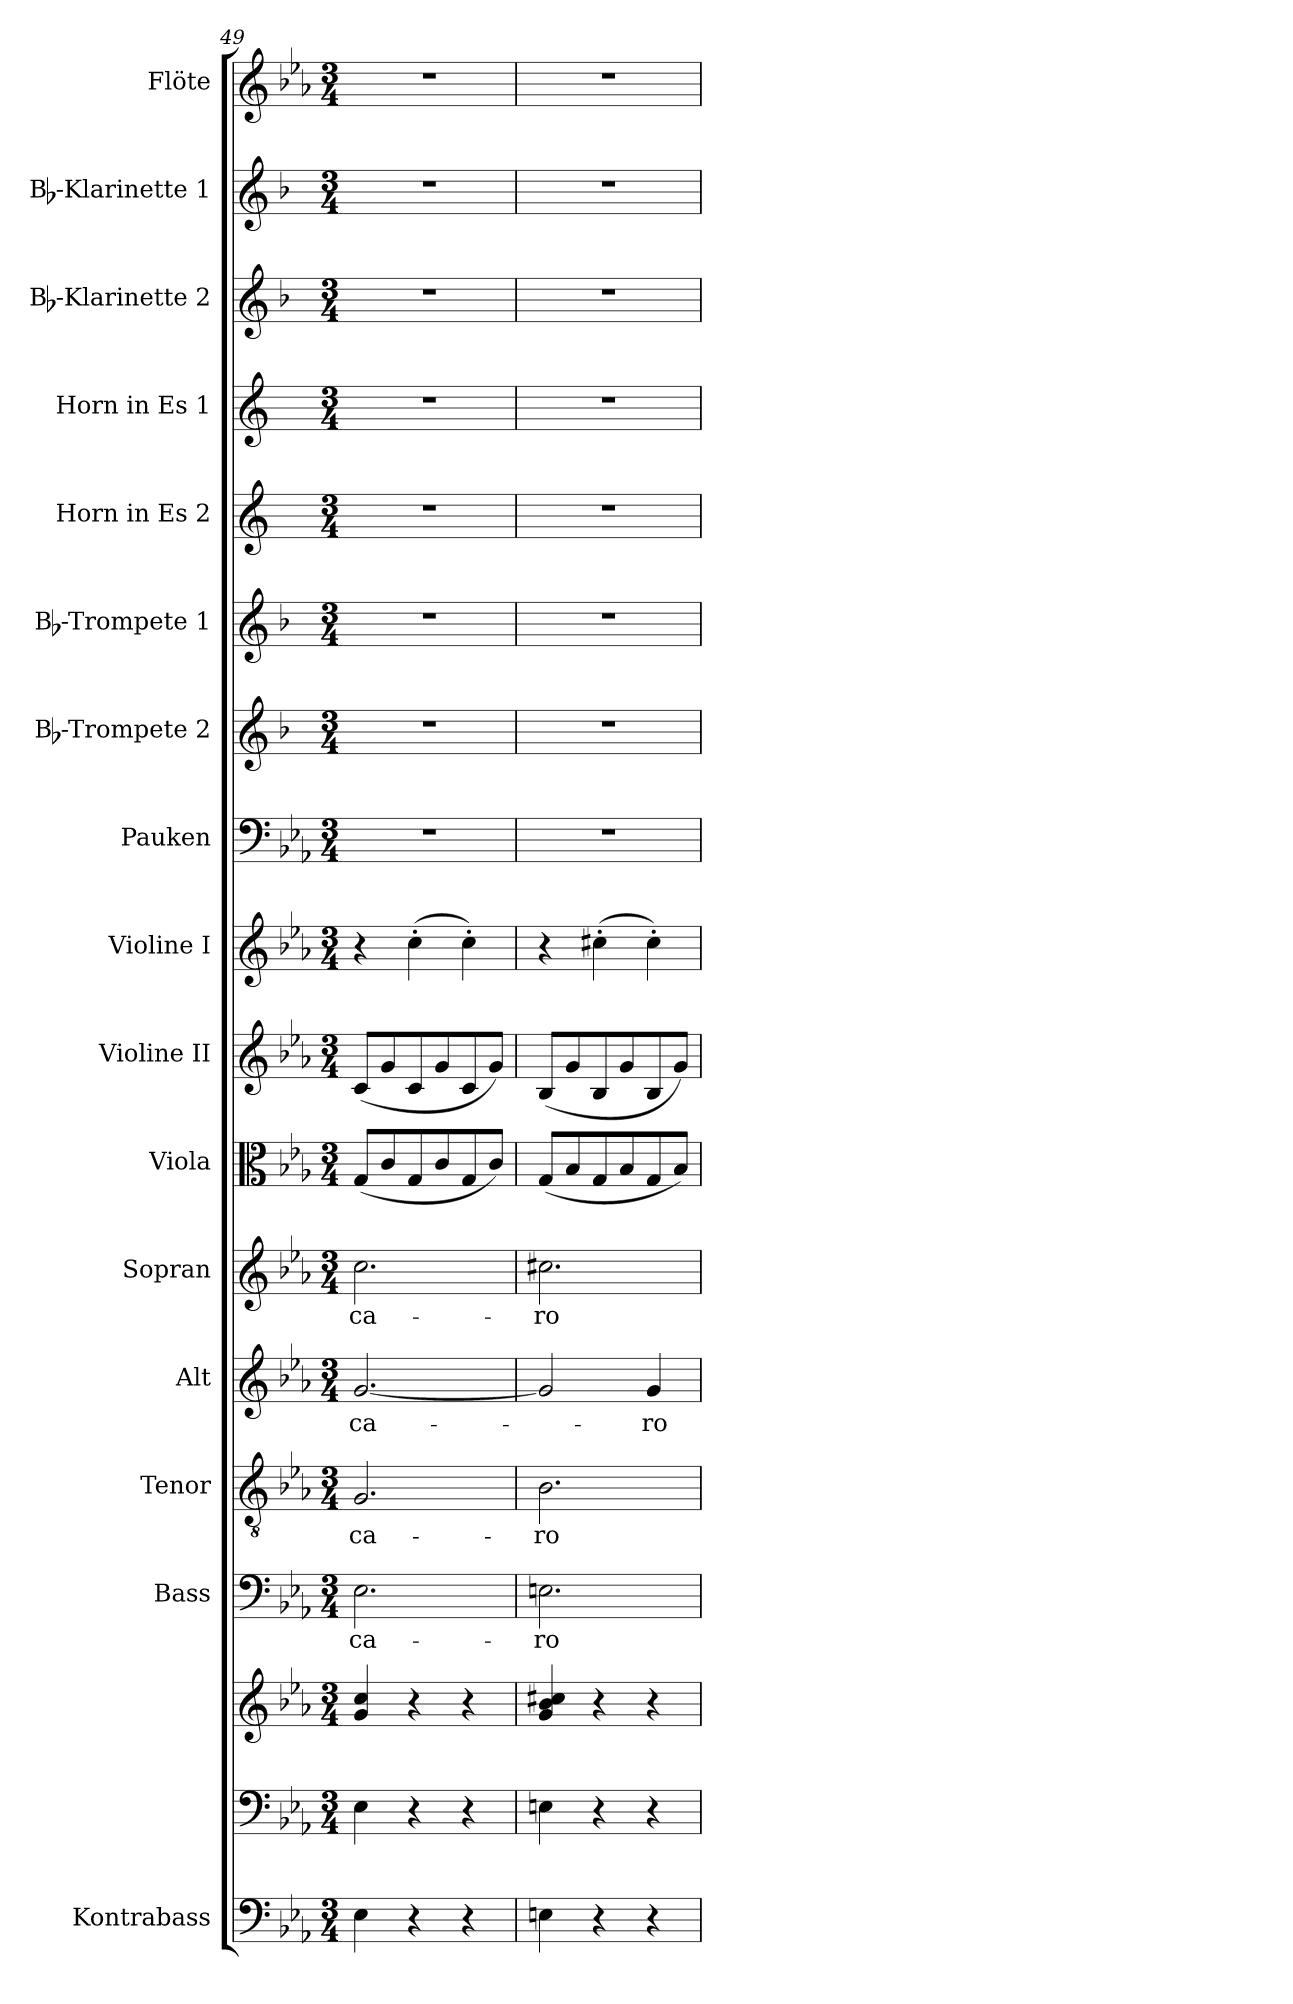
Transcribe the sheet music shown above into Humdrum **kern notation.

**kern	**kern	**kern	**kern	**text	**kern	**text	**kern	**text	**kern	**text	**kern	**kern	**kern	**kern	**kern	**kern	**kern	**kern	**kern	**kern	**kern
*part17	*part16	*part16	*part15	*part15	*part14	*part14	*part13	*part13	*part12	*part12	*part11	*part10	*part9	*part8	*part7	*part6	*part5	*part4	*part3	*part2	*part1
*staff18	*staff17	*staff16	*staff15	*staff15	*staff14	*staff14	*staff13	*staff13	*staff12	*staff12	*staff11	*staff10	*staff9	*staff8	*staff7	*staff6	*staff5	*staff4	*staff3	*staff2	*staff1
*I"Kontrabass	*	*	*I"Bass	*	*I"Tenor	*	*I"Alt	*	*I"Sopran	*	*I"Viola	*I"Violine II	*I"Violine I	*I"Pauken	*I"Bb-Trompete 2	*I"Bb-Trompete 1	*I"Horn in Es 2	*I"Horn in Es 1	*I"Bb-Klarinette 2	*I"Bb-Klarinette 1	*I"Flöte
*I'Kb.	*	*	*I'B.	*	*I'T.	*	*I'A.	*	*I'S.	*	*I'Vla.	*I'Vl. II	*I'Vl. I	*I'Pk.	*I'Bb Trp. 2	*I'Bb Trp. 1	*	*	*I'Bb Kl. 2	*I'Bb Kl. 1	*I'Fl.
*clefF4	*clefF4	*clefG2	*clefF4	*	*clefGv2	*	*clefG2	*	*clefG2	*	*clefC3	*clefG2	*clefG2	*clefF4	*clefG2	*clefG2	*clefG2	*clefG2	*clefG2	*clefG2	*clefG2
*ITrd7c12	*	*	*	*	*	*	*	*	*	*	*	*	*	*	*ITrd1c2	*ITrd1c2	*ITrd5c9	*ITrd5c9	*ITrd1c2	*ITrd1c2	*
*k[b-e-a-]	*k[b-e-a-]	*k[b-e-a-]	*k[b-e-a-]	*	*k[b-e-a-]	*	*k[b-e-a-]	*	*k[b-e-a-]	*	*k[b-e-a-]	*k[b-e-a-]	*k[b-e-a-]	*k[b-e-a-]	*k[b-e-a-]	*k[b-e-a-]	*k[b-e-a-]	*k[b-e-a-]	*k[b-e-a-]	*k[b-e-a-]	*k[b-e-a-]
*E-:	*E-:	*E-:	*E-:	*	*E-:	*	*E-:	*	*E-:	*	*E-:	*E-:	*E-:	*E-:	*E-:	*E-:	*E-:	*E-:	*E-:	*E-:	*E-:
*M3/4	*M3/4	*M3/4	*M3/4	*	*M3/4	*	*M3/4	*	*M3/4	*	*M3/4	*M3/4	*M3/4	*M3/4	*M3/4	*M3/4	*M3/4	*M3/4	*M3/4	*M3/4	*M3/4
=49	=49	=49	=49	=49	=49	=49	=49	=49	=49	=49	=49	=49	=49	=49	=49	=49	=49	=49	=49	=49	=49
!	!	!	!	!LO:LY:b	!	!LO:LY:b	!	!LO:LY:b	!	!LO:LY:b	!	!	!	!	!	!	!	!	!	!	!
4EE-\	4E-\	4g/ 4cc/	2.E-\	ca-	2.G/	ca-	[2.g/	ca-	2.cc\	ca-	(<8G/L	(<8c/L	4r	2.r	2.r	2.r	2.r	2.r	2.r	2.r	2.r
.	.	.	.	.	.	.	.	.	.	.	8c/	8g/	.	.	.	.	.	.	.	.	.
4r	4r	4r	.	.	.	.	.	.	.	.	8G/	8c/	(>4cc'>\	.	.	.	.	.	.	.	.
.	.	.	.	.	.	.	.	.	.	.	8c/	8g/	.	.	.	.	.	.	.	.	.
4r	4r	4r	.	.	.	.	.	.	.	.	8G/	8c/	4cc'>\)	.	.	.	.	.	.	.	.
.	.	.	.	.	.	.	.	.	.	.	8c/J)	8g/J)	.	.	.	.	.	.	.	.	.
=50	=50	=50	=50	=50	=50	=50	=50	=50	=50	=50	=50	=50	=50	=50	=50	=50	=50	=50	=50	=50	=50
!	!	!	!	!LO:LY:b	!	!LO:LY:b	!	!	!	!LO:LY:b	!	!	!	!	!	!	!	!	!	!	!
4EEn\	4En\	4g/ 4b-/ 4cc#X/	2.En\	-ro	2.B-\	-ro	2g/]	.	2.cc#X\	-ro	(<8G/L	(<8B-/L	4r	2.r	2.r	2.r	2.r	2.r	2.r	2.r	2.r
.	.	.	.	.	.	.	.	.	.	.	8B-/	8g/	.	.	.	.	.	.	.	.	.
4r	4r	4r	.	.	.	.	.	.	.	.	8G/	8B-/	(>4cc#X'>\	.	.	.	.	.	.	.	.
.	.	.	.	.	.	.	.	.	.	.	8B-/	8g/	.	.	.	.	.	.	.	.	.
!	!	!	!	!	!	!	!	!LO:LY:b	!	!	!	!	!	!	!	!	!	!	!	!	!
4r	4r	4r	.	.	.	.	4g/	-ro	.	.	8G/	8B-/	4cc#'>\)	.	.	.	.	.	.	.	.
.	.	.	.	.	.	.	.	.	.	.	8B-/J)	8g/J)	.	.	.	.	.	.	.	.	.
=	=	=	=	=	=	=	=	=	=	=	=	=	=	=	=	=	=	=	=	=	=
*-	*-	*-	*-	*-	*-	*-	*-	*-	*-	*-	*-	*-	*-	*-	*-	*-	*-	*-	*-	*-	*-
